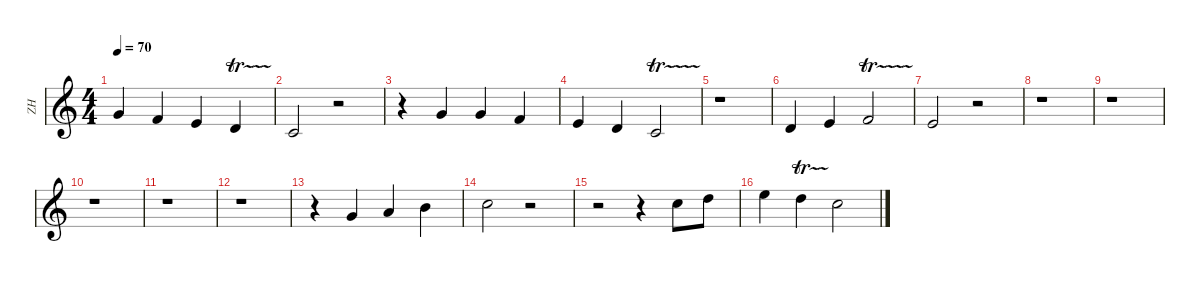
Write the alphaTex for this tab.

\defaultSystemsLayout 4
\hideDynamics
\bracketExtendMode nobrackets
\otherSystemsTrackNameOrientation horizontal
\extendBarLines
\track ("Violin" "ZH") {mute instrument violin}
\staff {score}
\tuning (E5 A4 D4 G3)
\ts (4 4)
\scale
0.98393
\tempo 70
\accidentals auto
\clef g2
\ottava regular
\simile none
\ks c
5.3.4{dy mf} 3.3.4 2.3.4 0.3{tr (2 16)}.4 |
\scale
0.929926 5.4.2 r.2 |
r.4 5.3.4 5.3.4 3.3.4 |
2.3.4 0.3.4 5.4{tr (7 16)}.2 |
r.1 |
\scale
1.03423 0.3.4 2.3.4 3.3{tr (5 16)}.2 |
\scale
1.25878 2.3.2 r.2 |
\scale
0.70699 r.1 |
\scale
0.870712 r.1 |
\scale
1.08214 r.1 |
\scale
1.04715 r.1 |
\scale
1.2014 r.1 |
\scale
0.887548 r.4 5.3.4 0.2.4 2.2.4 |
\scale
0.911051 3.2.2 r.2 |
r.2 r.4 3.2.8 5.2.8 |
0.1.4 5.2{tr (7 16)}.4 3.2.2
